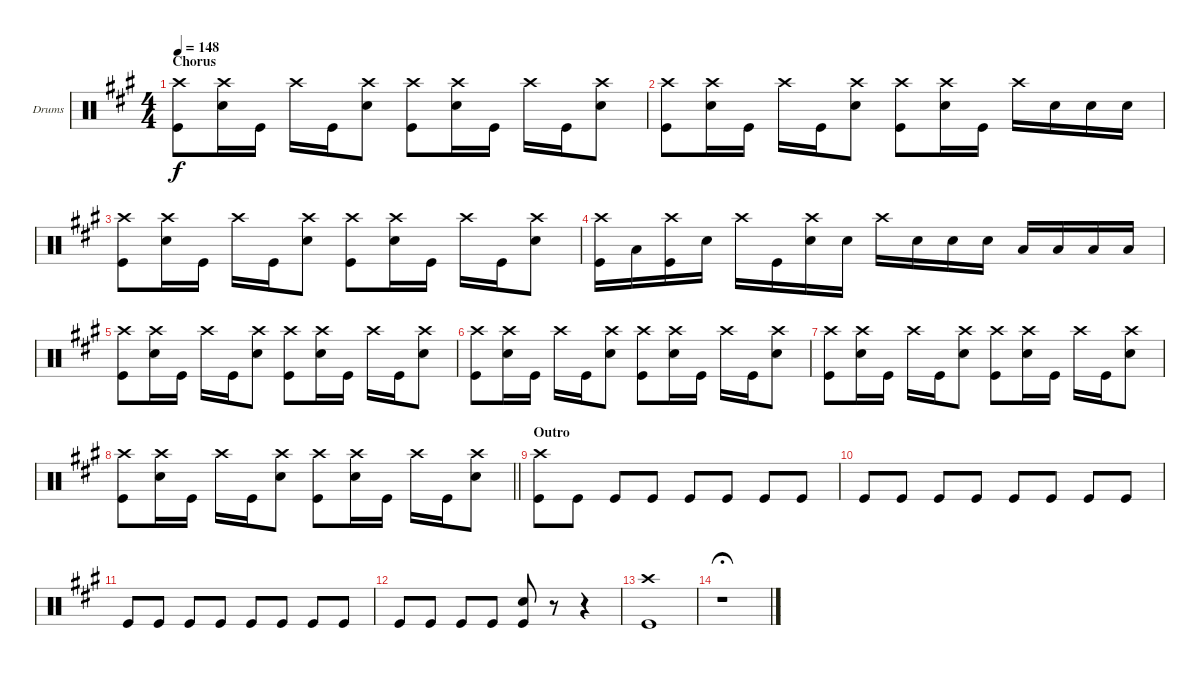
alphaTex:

\defaultSystemsLayout 4
\bracketExtendMode groupsimilarinstruments
\firstSystemTrackNameOrientation horizontal
\otherSystemsTrackNameOrientation horizontal
\track ("Drums" "Drums") {instrument percussion}
\staff {score}
\articulation defaults
\ts (4 4)
\section ("" "Chorus")
\tempo 148
\clef neutral
\ks a
("Kick (hit)" "Crash high (hit)").8{dy f} ("Crash high (hit)" "Snare (hit) 2").16 "Kick (hit)".16 "Crash high (hit)".16 "Kick (hit)".16 ("Crash high (hit)" "Snare (hit) 2").8 ("Kick (hit)" "Crash high (hit)").8 ("Crash high (hit)" "Snare (hit) 2").16 "Kick (hit)".16 "Crash high (hit)".16 "Kick (hit)".16 ("Crash high (hit)" "Snare (hit) 2").8 |
("Kick (hit)" "Crash high (hit)").8 ("Crash high (hit)" "Snare (hit) 2").16 "Kick (hit)".16 "Crash high (hit)".16 "Kick (hit)".16 ("Crash high (hit)" "Snare (hit) 2").8 ("Kick (hit)" "Crash high (hit)").8 ("Crash high (hit)" "Snare (hit) 2").16 "Kick (hit)".16 "Crash high (hit)".16 "Snare (hit) 2".16 "Snare (hit) 2".16 "Snare (hit) 2".16 |
("Kick (hit)" "Crash high (hit)").8 ("Crash high (hit)" "Snare (hit) 2").16 "Kick (hit)".16 "Crash high (hit)".16 "Kick (hit)".16 ("Crash high (hit)" "Snare (hit) 2").8 ("Kick (hit)" "Crash high (hit)").8 ("Crash high (hit)" "Snare (hit) 2").16 "Kick (hit)".16 "Crash high (hit)".16 "Kick (hit)".16 ("Crash high (hit)" "Snare (hit) 2").8 |
("Kick (hit)" "Crash high (hit)").16 "Low Tom (hit)".16 ("Kick (hit)" "Crash high (hit)").16 "Snare (hit) 2".16 "Crash high (hit)".16 "Kick (hit)".16 ("Crash high (hit)" "Snare (hit) 2").16 "Snare (hit) 2".16 "Crash high (hit)".16 "Snare (hit) 2".16 "Snare (hit) 2".16 "Snare (hit) 2".16 "Low Tom (hit)".16 "Low Tom (hit)".16 "Low Tom (hit)".16 "Low Tom (hit)".16 |
("Kick (hit)" "Crash high (hit)").8 ("Crash high (hit)" "Snare (hit) 2").16 "Kick (hit)".16 "Crash high (hit)".16 "Kick (hit)".16 ("Crash high (hit)" "Snare (hit) 2").8 ("Kick (hit)" "Crash high (hit)").8 ("Crash high (hit)" "Snare (hit) 2").16 "Kick (hit)".16 "Crash high (hit)".16 "Kick (hit)".16 ("Crash high (hit)" "Snare (hit) 2").8 |
("Kick (hit)" "Crash high (hit)").8 ("Crash high (hit)" "Snare (hit) 2").16 "Kick (hit)".16 "Crash high (hit)".16 "Kick (hit)".16 ("Crash high (hit)" "Snare (hit) 2").8 ("Kick (hit)" "Crash high (hit)").8 ("Crash high (hit)" "Snare (hit) 2").16 "Kick (hit)".16 "Crash high (hit)".16 "Kick (hit)".16 ("Crash high (hit)" "Snare (hit) 2").8 |
("Kick (hit)" "Crash high (hit)").8 ("Crash high (hit)" "Snare (hit) 2").16 "Kick (hit)".16 "Crash high (hit)".16 "Kick (hit)".16 ("Crash high (hit)" "Snare (hit) 2").8 ("Kick (hit)" "Crash high (hit)").8 ("Crash high (hit)" "Snare (hit) 2").16 "Kick (hit)".16 "Crash high (hit)".16 "Kick (hit)".16 ("Crash high (hit)" "Snare (hit) 2").8 |
\barLineRight lightlight
("Kick (hit)" "Crash high (hit)").8 ("Crash high (hit)" "Snare (hit) 2").16 "Kick (hit)".16 "Crash high (hit)".16 "Kick (hit)".16 ("Crash high (hit)" "Snare (hit) 2").8 ("Kick (hit)" "Crash high (hit)").8 ("Crash high (hit)" "Snare (hit) 2").16 "Kick (hit)".16 "Crash high (hit)".16 "Kick (hit)".16 ("Crash high (hit)" "Snare (hit) 2").8 |
\section ("" "Outro")
("Kick (hit)" "Crash high (hit)").8 "Kick (hit)".8 "Kick (hit)".8 "Kick (hit)".8 "Kick (hit)".8 "Kick (hit)".8 "Kick (hit)".8 "Kick (hit)".8 |
"Kick (hit)".8 "Kick (hit)".8 "Kick (hit)".8 "Kick (hit)".8 "Kick (hit)".8 "Kick (hit)".8 "Kick (hit)".8 "Kick (hit)".8 |
"Kick (hit)".8 "Kick (hit)".8 "Kick (hit)".8 "Kick (hit)".8 "Kick (hit)".8 "Kick (hit)".8 "Kick (hit)".8 "Kick (hit)".8 |
"Kick (hit)".8 "Kick (hit)".8 "Kick (hit)".8 "Kick (hit)".8 ("Kick (hit)" "Snare (hit) 2").8 r.8 r.4 |
("Kick (hit)" "Crash high (hit)").1 |
r.1{fermata (medium 1)}
